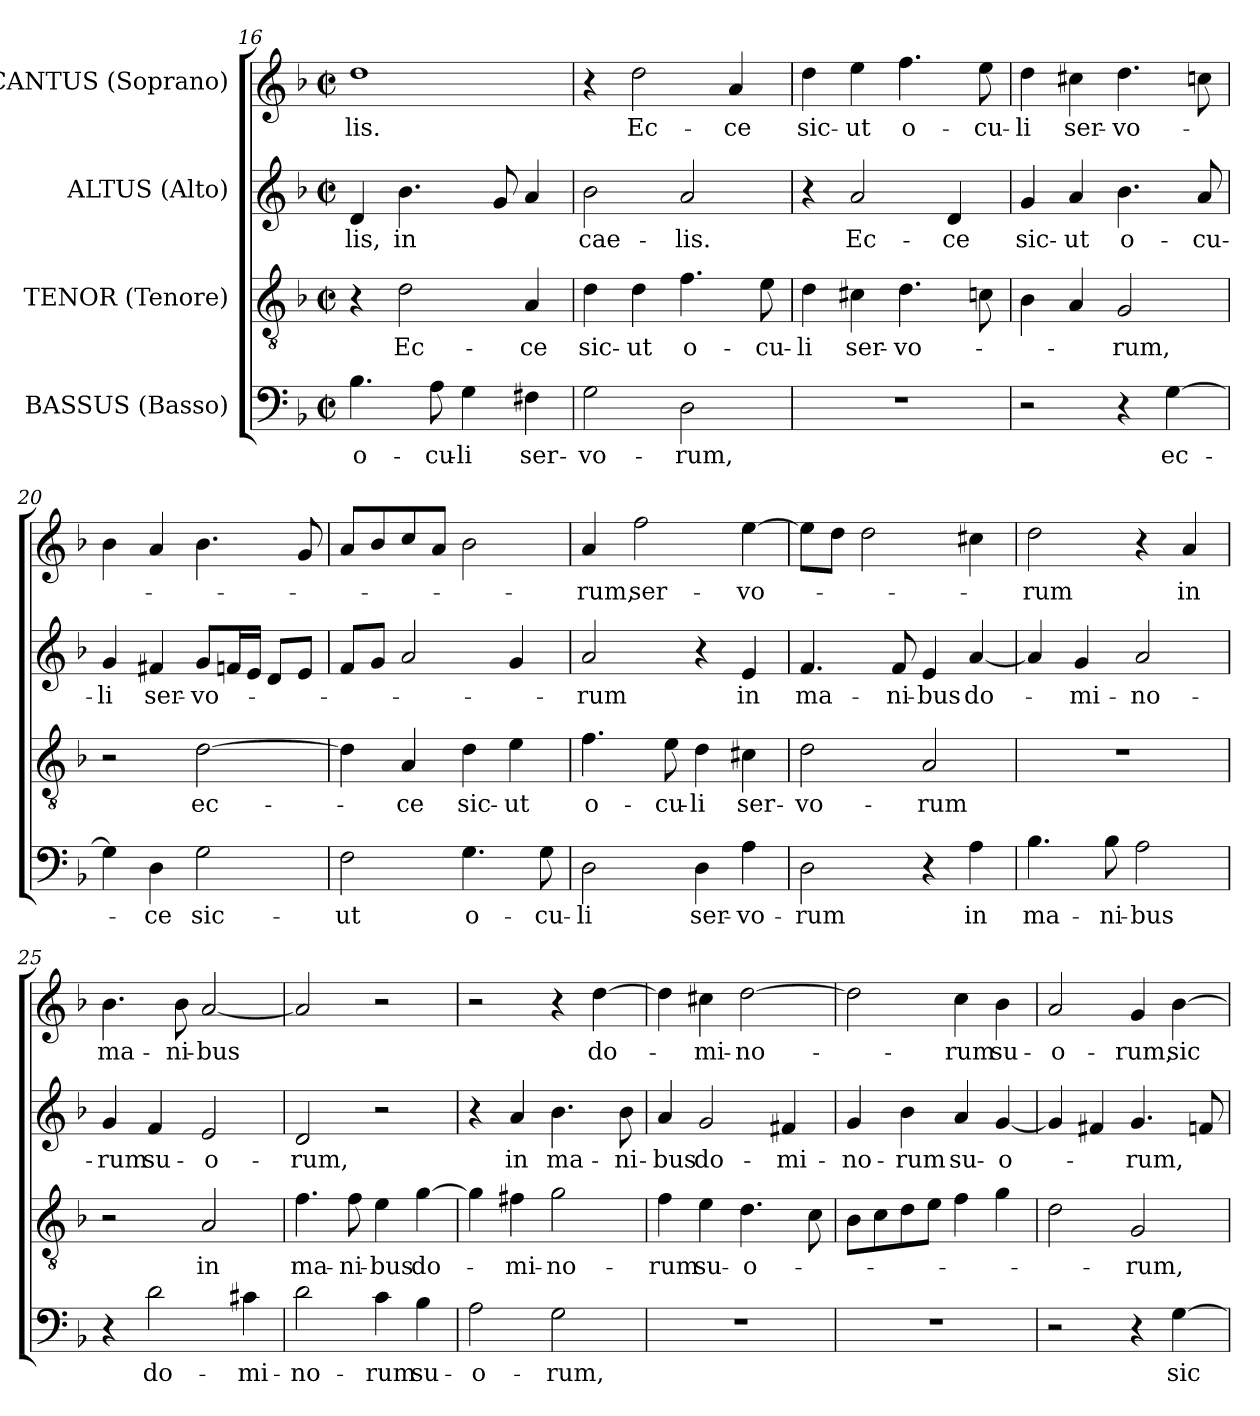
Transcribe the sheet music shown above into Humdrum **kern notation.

**kern	**text	**kern	**text	**kern	**text	**kern	**text
*part4	*part4	*part3	*part3	*part2	*part2	*part1	*part1
*staff4	*staff4	*staff3	*staff3	*staff2	*staff2	*staff1	*staff1
*I"BASSUS (Basso)	*	*I"TENOR (Tenore)	*	*I"ALTUS (Alto)	*	*I"CANTUS (Soprano)	*
*clefF4	*	*clefGv2	*	*clefG2	*	*clefG2	*
*k[b-]	*	*k[b-]	*	*k[b-]	*	*k[b-]	*
*F:	*	*F:	*	*F:	*	*F:	*
*M2/2	*	*M2/2	*	*M2/2	*	*M2/2	*
*met(c|)	*	*met(c|)	*	*met(c|)	*	*met(c|)	*
=16	=16	=16	=16	=16	=16	=16	=16
!	!LO:LY:b	!	!	!	!LO:LY:b	!	!LO:LY:b
4.B-\	o-	4r	.	4d/	-lis,	1dd	-lis.
!	!	!	!LO:LY:b	!	!LO:LY:b	!	!
.	.	2d\	Ec-	4.b-\	in	.	.
!	!LO:LY:b	!	!	!	!	!	!
8A\	-cu-	.	.	.	.	.	.
!	!LO:LY:b	!	!	!	!	!	!
4G\	-li	.	.	.	.	.	.
.	.	.	.	8g/	.	.	.
!	!LO:LY:b	!	!LO:LY:b	!	!	!	!
4F#X\	ser-	4A/	-ce	4a/	.	.	.
=17	=17	=17	=17	=17	=17	=17	=17
!	!LO:LY:b	!	!LO:LY:b	!	!LO:LY:b	!	!
2G\	-vo-	4d\	sic-	2b-\	cae-	4r	.
!	!	!	!LO:LY:b	!	!	!	!LO:LY:b
.	.	4d\	-ut	.	.	2dd\	Ec-
!	!LO:LY:b	!	!LO:LY:b	!	!LO:LY:b	!	!
2D\	-rum,	4.f\	o-	2a/	-lis.	.	.
!	!	!	!	!	!	!	!LO:LY:b
.	.	.	.	.	.	4a/	-ce
!	!	!	!LO:LY:b	!	!	!	!
.	.	8e\	-cu-	.	.	.	.
=18	=18	=18	=18	=18	=18	=18	=18
!	!	!	!LO:LY:b	!	!	!	!LO:LY:b
1r	.	4d\	-li	4r	.	4dd\	sic-
!	!	!	!LO:LY:b	!	!LO:LY:b	!	!LO:LY:b
.	.	4c#X\	ser-	2a/	Ec-	4ee\	-ut
!	!	!	!LO:LY:b	!	!	!	!LO:LY:b
.	.	4.d\	-vo-	.	.	4.ff\	o-
!	!	!	!	!	!LO:LY:b	!	!
.	.	.	.	4d/	-ce	.	.
!	!	!	!	!	!	!	!LO:LY:b
.	.	8cn\	.	.	.	8ee\	-cu-
=19	=19	=19	=19	=19	=19	=19	=19
!	!	!	!	!	!LO:LY:b	!	!LO:LY:b
2r	.	4B-\	.	4g/	sic-	4dd\	-li
!	!	!	!	!	!LO:LY:b	!	!LO:LY:b
.	.	4A/	.	4a/	-ut	4cc#\	ser-
!	!	!	!LO:LY:b	!	!LO:LY:b	!	!LO:LY:b
4r	.	2G/	-rum,	4.b-\	o-	4.dd\	-vo-
!	!LO:LY:b	!	!	!	!	!	!
[4G\	ec-	.	.	.	.	.	.
!	!	!	!	!	!LO:LY:b	!	!
.	.	.	.	8a/	-cu-	8cc\	.
!!LO:PB:g=z
=20	=20	=20	=20	=20	=20	=20	=20
!	!	!	!	!	!LO:LY:b	!	!
4G\]	.	2r	.	4g/	-li	4b-\	.
!	!LO:LY:b	!	!	!	!LO:LY:b	!	!
4D\	-ce	.	.	4f#/	ser-	4a/	.
!	!LO:LY:b	!	!LO:LY:b	!	!LO:LY:b	!	!
2G\	sic-	[2d\	ec-	8g/L	-vo-	4.b-\	.
.	.	.	.	16f/L	.	.	.
.	.	.	.	16e/JJ	.	.	.
.	.	.	.	8d/L	.	.	.
.	.	.	.	8e/J	.	8g/	.
=21	=21	=21	=21	=21	=21	=21	=21
!	!LO:LY:b	!	!	!	!	!	!
2F\	-ut	4d\]	.	8f/L	.	8a/L	.
.	.	.	.	8g/J	.	8b-/	.
!	!	!	!LO:LY:b	!	!	!	!
.	.	4A/	-ce	2a/	.	8cc/	.
.	.	.	.	.	.	8a/J	.
!	!LO:LY:b	!	!LO:LY:b	!	!	!	!
4.G\	o-	4d\	sic-	.	.	2b-\	.
!	!	!	!LO:LY:b	!	!	!	!
.	.	4e\	-ut	4g/	.	.	.
!	!LO:LY:b	!	!	!	!	!	!
8G\	-cu-	.	.	.	.	.	.
=22	=22	=22	=22	=22	=22	=22	=22
!	!LO:LY:b	!	!LO:LY:b	!	!LO:LY:b	!	!LO:LY:b
2D\	-li	4.f\	o-	2a/	-rum	4a/	-rum,
!	!	!	!	!	!	!	!LO:LY:b
.	.	.	.	.	.	2ff\	ser-
!	!	!	!LO:LY:b	!	!	!	!
.	.	8e\	-cu-	.	.	.	.
!	!LO:LY:b	!	!LO:LY:b	!	!	!	!
4D\	ser-	4d\	-li	4r	.	.	.
!	!LO:LY:b	!	!LO:LY:b	!	!LO:LY:b	!	!LO:LY:b
4A\	-vo-	4c#X\	ser-	4e/	in	[4ee\	-vo-
=23	=23	=23	=23	=23	=23	=23	=23
!	!LO:LY:b	!	!LO:LY:b	!	!LO:LY:b	!	!
2D\	-rum	2d\	-vo-	4.f/	ma-	8ee\L]	.
.	.	.	.	.	.	8dd\J	.
.	.	.	.	.	.	2dd\	.
!	!	!	!	!	!LO:LY:b	!	!
.	.	.	.	8f/	-ni-	.	.
!	!	!	!LO:LY:b	!	!LO:LY:b	!	!
4r	.	2A/	-rum	4e/	-bus	.	.
!	!LO:LY:b	!	!	!	!LO:LY:b	!	!
4A\	in	.	.	[4a/	do-	4cc#\	.
=24	=24	=24	=24	=24	=24	=24	=24
!	!LO:LY:b	!	!	!	!	!	!LO:LY:b
4.B-\	ma-	1r	.	4a/]	.	2dd\	-rum
!	!	!	!	!	!LO:LY:b	!	!
.	.	.	.	4g/	-mi-	.	.
!	!LO:LY:b	!	!	!	!	!	!
8B-\	-ni-	.	.	.	.	.	.
!	!LO:LY:b	!	!	!	!LO:LY:b	!	!
2A\	-bus	.	.	2a/	-no-	4r	.
!	!	!	!	!	!	!	!LO:LY:b
.	.	.	.	.	.	4a/	in
=25	=25	=25	=25	=25	=25	=25	=25
!	!	!	!	!	!LO:LY:b	!	!LO:LY:b
4r	.	2r	.	4g/	-rum	4.b-\	ma-
!	!LO:LY:b	!	!	!	!LO:LY:b	!	!
2d\	do-	.	.	4f/	su-	.	.
!	!	!	!	!	!	!	!LO:LY:b
.	.	.	.	.	.	8b-\	-ni-
!	!	!	!LO:LY:b	!	!LO:LY:b	!	!LO:LY:b
.	.	2A/	in	2e/	-o-	[2a/	-bus
!	!LO:LY:b	!	!	!	!	!	!
4c#\	-mi-	.	.	.	.	.	.
=26	=26	=26	=26	=26	=26	=26	=26
!	!LO:LY:b	!	!LO:LY:b	!	!LO:LY:b	!	!
2d\	-no-	4.f\	ma-	2d/	-rum,	2a/]	.
!	!	!	!LO:LY:b	!	!	!	!
.	.	8f\	-ni-	.	.	.	.
!	!LO:LY:b	!	!LO:LY:b	!	!	!	!
4c\	-rum	4e\	-bus	2r	.	2r	.
!	!LO:LY:b	!	!LO:LY:b	!	!	!	!
4B-\	su-	[4g\	do-	.	.	.	.
!!LO:LB:g=z
=27	=27	=27	=27	=27	=27	=27	=27
!	!LO:LY:b	!	!	!	!	!	!
2A\	-o-	4g\]	.	4r	.	2r	.
!	!	!	!LO:LY:b	!	!LO:LY:b	!	!
.	.	4f#\	-mi-	4a/	in	.	.
!	!LO:LY:b	!	!LO:LY:b	!	!LO:LY:b	!	!
2G\	-rum,	2g\	-no-	4.b-\	ma-	4r	.
!	!	!	!	!	!	!	!LO:LY:b
.	.	.	.	.	.	[4dd\	do-
!	!	!	!	!	!LO:LY:b	!	!
.	.	.	.	8b-\	-ni-	.	.
=28	=28	=28	=28	=28	=28	=28	=28
!	!	!	!LO:LY:b	!	!LO:LY:b	!	!
1r	.	4f\	-rum	4a/	-bus	4dd\]	.
!	!	!	!LO:LY:b	!	!LO:LY:b	!	!LO:LY:b
.	.	4e\	su-	2g/	do-	4cc#\	-mi-
!	!	!	!LO:LY:b	!	!	!	!LO:LY:b
.	.	4.d\	-o-	.	.	[2dd\	-no-
!	!	!	!	!	!LO:LY:b	!	!
.	.	.	.	4f#X/	-mi-	.	.
.	.	8c\	.	.	.	.	.
=29	=29	=29	=29	=29	=29	=29	=29
!	!	!	!	!	!LO:LY:b	!	!
1r	.	8B-\L	.	4g/	-no-	2dd\]	.
.	.	8c\	.	.	.	.	.
!	!	!	!	!	!LO:LY:b	!	!
.	.	8d\	.	4b-\	-rum	.	.
.	.	8e\J	.	.	.	.	.
!	!	!	!	!	!LO:LY:b	!	!LO:LY:b
.	.	4f\	.	4a/	su-	4cc\	-rum
!	!	!	!	!	!LO:LY:b	!	!LO:LY:b
.	.	4g\	.	[4g/	-o-	4b-\	su-
=30	=30	=30	=30	=30	=30	=30	=30
!	!	!	!	!	!	!	!LO:LY:b
2r	.	2d\	.	4g/]	.	2a/	-o-
.	.	.	.	4f#X/	.	.	.
!	!	!	!LO:LY:b	!	!LO:LY:b	!	!LO:LY:b
4r	.	2G/	-rum,	4.g/	-rum,	4g/	-rum,
!	!LO:LY:b	!	!	!	!	!	!LO:LY:b
[4G\	sic-	.	.	.	.	[4b-\	sic-
.	.	.	.	8fn/	.	.	.
=	=	=	=	=	=	=	=
*-	*-	*-	*-	*-	*-	*-	*-
